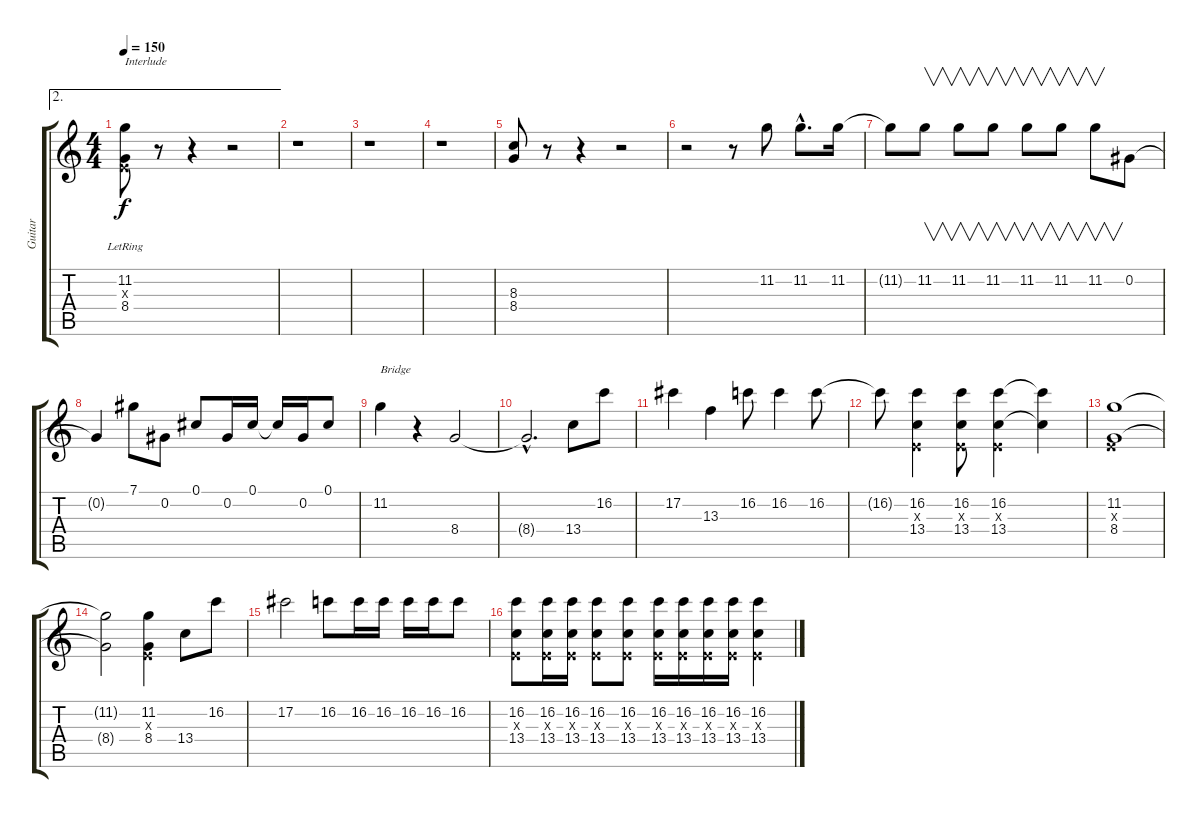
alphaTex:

\track ("Guitar" "Guitar") {instrument distortionguitar}
\staff {score tabs}
\tuning (Db4 Ab3 E3 B2 Gb2 B1) {hide}
\ae 2
\ts (4 4)
\tempo 150
\clef g2
\ks c
(11.2{lr} 0.3{x} 8.4{lr}).8{txt "Interlude" dy f} r.8 r.4 r.2 |
r.1 |
r.1 |
r.1 |
(8.3 8.4).8 r.8 r.4 r.2 |
r.2 r.8 11.2.8 11.2{hac}.8{d} 11.2.16 |
11.2{t}.8 11.2.8{v} 11.2.8{v} 11.2.8{v} 11.2.8{v} 11.2.8{v} 11.2.8{v} 0.2.8 |
0.2{t}.4 7.1.8 0.2.8 0.1.8 0.2.16 0.1.16 0.1{t}.16 0.2.16 0.1.8 |
11.2.4{txt "Bridge"} r.4 8.4.2 |
8.4{hac t}.2{d} 13.4.8 16.2.8 |
17.2.4 13.3.4 16.2.8 16.2.4 16.2.8 |
16.2{t}.8 (16.2 0.3{x} 13.4).4 (16.2 0.3{x} 13.4).8 (16.2 0.3{x} 13.4).4 (16.2{t} 13.4{t}).4 |
(11.2 0.3{x} 8.4).1 |
(11.2{t} 8.4{t}).2 (11.2 0.3{x} 8.4).4 13.4.8 16.2.8 |
17.2.2 16.2.8 16.2.16 16.2.16 16.2.16 16.2.16 16.2.8 |
(16.2 0.3{x} 13.4).8 (16.2 0.3{x} 13.4).16 (16.2 0.3{x} 13.4).16 (16.2 0.3{x} 13.4).8 (16.2 0.3{x} 13.4).8 (16.2 0.3{x} 13.4).16 (16.2 0.3{x} 13.4).16 (16.2 0.3{x} 13.4).16 (16.2 0.3{x} 13.4).16 (16.2{ss} 0.3{x} 13.4{ss}).4
